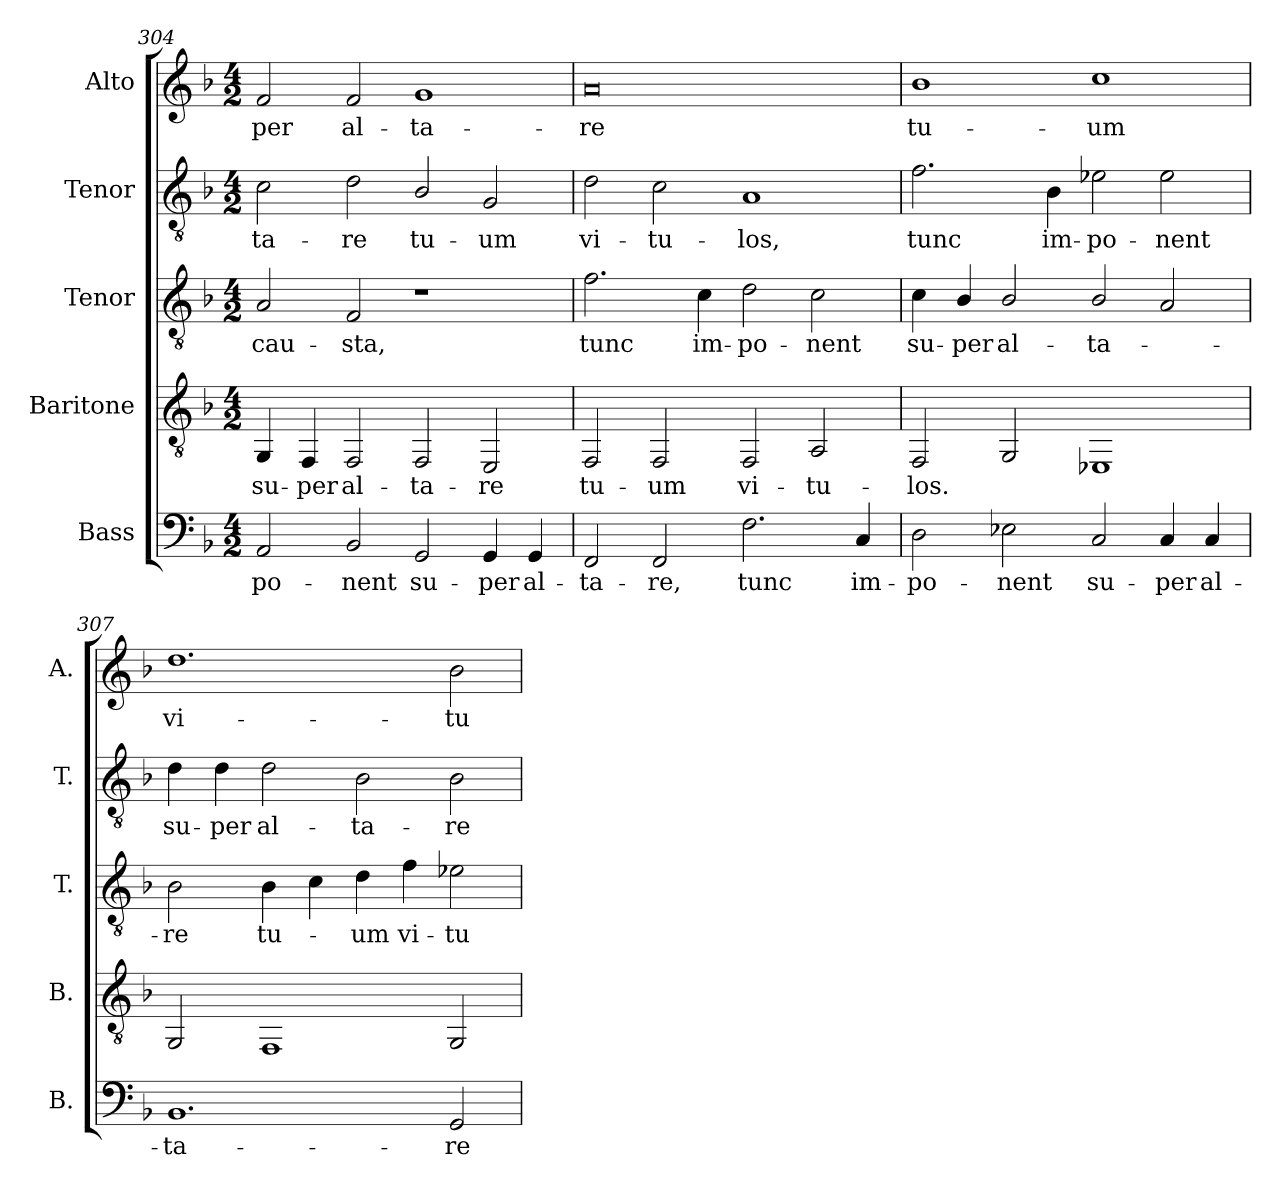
**kern	**text	**kern	**text	**kern	**text	**kern	**text	**kern	**text
*part5	*part5	*part4	*part4	*part3	*part3	*part2	*part2	*part1	*part1
*staff5	*staff5	*staff4	*staff4	*staff3	*staff3	*staff2	*staff2	*staff1	*staff1
*I"Bass	*	*I"Baritone	*	*I"Tenor	*	*I"Tenor	*	*I"Alto	*
*I'B.	*	*I'B.	*	*I'T.	*	*I'T.	*	*I'A.	*
!!LO:PB:g=z
*clefF4	*	*clefGv2	*	*clefGv2	*	*clefGv2	*	*clefG2	*
*	*	*	*	*ITrd7c12	*	*ITrd7c12	*	*	*
*k[b-]	*	*k[b-]	*	*k[b-]	*	*k[b-]	*	*k[b-]	*
*F:	*	*F:	*	*F:	*	*F:	*	*F:	*
*M4/2	*	*M4/2	*	*M4/2	*	*M4/2	*	*M4/2	*
=304	=304	=304	=304	=304	=304	=304	=304	=304	=304
!	!LO:LY:b:color=#000000	!	!	!	!	!	!	!	!
!	!	!	!LO:LY:b:color=#000000	!	!	!	!	!	!
!	!	!	!	!	!LO:LY:b:color=#000000	!	!	!	!
!	!	!	!	!	!	!	!LO:LY:b:color=#000000	!	!
!	!	!	!	!	!	!	!	!	!LO:LY:b:color=#000000
2AAi/	-po-	4GGi/	su-	2AAi/	-cau-	2Ci\	-ta-	2fi/	-per
!	!	!	!LO:LY:b:color=#000000	!	!	!	!	!	!
.	.	4FFi/	-per	.	.	.	.	.	.
!	!LO:LY:b:color=#000000	!	!	!	!	!	!	!	!
!	!	!	!LO:LY:b:color=#000000	!	!	!	!	!	!
!	!	!	!	!	!LO:LY:b:color=#000000	!	!	!	!
!	!	!	!	!	!	!	!LO:LY:b:color=#000000	!	!
!	!	!	!	!	!	!	!	!	!LO:LY:b:color=#000000
2BB-i/	-nent	2FFi/	al-	2FFi/	-sta,	2Di\	-re	2fi/	al-
!	!LO:LY:b:color=#000000	!	!	!	!	!	!	!	!
!	!	!	!LO:LY:b:color=#000000	!	!	!	!	!	!
!	!	!	!	!	!	!	!LO:LY:b:color=#000000	!	!
!	!	!	!	!	!	!	!	!	!LO:LY:b:color=#000000
2GGi/	su-	2FFi/	-ta-	1r	.	2BB-i/	tu-	1gi	-ta-
!	!LO:LY:b:color=#000000	!	!	!	!	!	!	!	!
!	!	!	!LO:LY:b:color=#000000	!	!	!	!	!	!
!	!	!	!	!	!	!	!LO:LY:b:color=#000000	!	!
4GGi/	-per	2EEi/	-re	.	.	2GGi/	-um	.	.
!	!LO:LY:b:color=#000000	!	!	!	!	!	!	!	!
4GGi/	al-	.	.	.	.	.	.	.	.
=305	=305	=305	=305	=305	=305	=305	=305	=305	=305
!	!LO:LY:b:color=#000000	!	!	!	!	!	!	!	!
!	!	!	!LO:LY:b:color=#000000	!	!	!	!	!	!
!	!	!	!	!	!LO:LY:b:color=#000000	!	!	!	!
!	!	!	!	!	!	!	!LO:LY:b:color=#000000	!	!
!	!	!	!	!	!	!	!	!	!LO:LY:b:color=#000000
2FFi/	-ta-	2FFi/	tu-	2.Fi\	tunc	2Di\	vi-	0ai	-re
!	!LO:LY:b:color=#000000	!	!	!	!	!	!	!	!
!	!	!	!LO:LY:b:color=#000000	!	!	!	!	!	!
!	!	!	!	!	!	!	!LO:LY:b:color=#000000	!	!
2FFi/	-re,	2FFi/	-um	.	.	2Ci\	-tu-	.	.
!	!	!	!	!	!LO:LY:b:color=#000000	!	!	!	!
.	.	.	.	4Ci\	im-	.	.	.	.
!	!LO:LY:b:color=#000000	!	!	!	!	!	!	!	!
!	!	!	!LO:LY:b:color=#000000	!	!	!	!	!	!
!	!	!	!	!	!LO:LY:b:color=#000000	!	!	!	!
!	!	!	!	!	!	!	!LO:LY:b:color=#000000	!	!
2.Fi\	tunc	2FFi/	vi-	2Di\	-po-	1AAi	-los,	.	.
!	!	!	!LO:LY:b:color=#000000	!	!	!	!	!	!
!	!	!	!	!	!LO:LY:b:color=#000000	!	!	!	!
.	.	2AAi/	-tu-	2Ci\	-nent	.	.	.	.
!	!LO:LY:b:color=#000000	!	!	!	!	!	!	!	!
4Ci/	im-	.	.	.	.	.	.	.	.
=306	=306	=306	=306	=306	=306	=306	=306	=306	=306
!	!LO:LY:b:color=#000000	!	!	!	!	!	!	!	!
!	!	!	!LO:LY:b:color=#000000	!	!	!	!	!	!
!	!	!	!	!	!LO:LY:b:color=#000000	!	!	!	!
!	!	!	!	!	!	!	!LO:LY:b:color=#000000	!	!
!	!	!	!	!	!	!	!	!	!LO:LY:b:color=#000000
2Di\	-po-	2FFi/	-los.	4Ci\	su-	2.Fi\	tunc	1b-i	tu-
!	!	!	!	!	!LO:LY:b:color=#000000	!	!	!	!
.	.	.	.	4BB-i/	-per	.	.	.	.
!	!LO:LY:b:color=#000000	!	!	!	!	!	!	!	!
!	!	!	!	!	!LO:LY:b:color=#000000	!	!	!	!
2E-Xi\	-nent	2GGi/	.	2BB-i/	al-	.	.	.	.
!	!	!	!	!	!	!	!LO:LY:b:color=#000000	!	!
.	.	.	.	.	.	4BB-i\	im-	.	.
!	!LO:LY:b:color=#000000	!	!	!	!	!	!	!	!
!	!	!	!	!	!LO:LY:b:color=#000000	!	!	!	!
!	!	!	!	!	!	!	!LO:LY:b:color=#000000	!	!
!	!	!	!	!	!	!	!	!	!LO:LY:b:color=#000000
2Ci/	su-	1EE-Xi	.	2BB-i/	-ta-	2E-Xi\	-po-	1cci	-um
!	!LO:LY:b:color=#000000	!	!	!	!	!	!	!	!
!	!	!	!	!	!	!	!LO:LY:b:color=#000000	!	!
4Ci/	-per	.	.	2AAi/	.	2E-i\	-nent	.	.
!	!LO:LY:b:color=#000000	!	!	!	!	!	!	!	!
4Ci/	al-	.	.	.	.	.	.	.	.
=307	=307	=307	=307	=307	=307	=307	=307	=307	=307
!	!LO:LY:b:color=#000000	!	!	!	!	!	!	!	!
!	!	!	!	!	!LO:LY:b:color=#000000	!	!	!	!
!	!	!	!	!	!	!	!LO:LY:b:color=#000000	!	!
!	!	!	!	!	!	!	!	!	!LO:LY:b:color=#000000
1.BB-i	-ta-	2GGi/	.	2BB-i\	-re	4Di\	su-	1.ddi	vi-
!	!	!	!	!	!	!	!LO:LY:b:color=#000000	!	!
.	.	.	.	.	.	4Di\	-per	.	.
!	!	!	!	!	!LO:LY:b:color=#000000	!	!	!	!
!	!	!	!	!	!	!	!LO:LY:b:color=#000000	!	!
.	.	1FFi	.	4BB-i\	tu-	2Di\	al-	.	.
.	.	.	.	4Ci\	.	.	.	.	.
!	!	!	!	!	!LO:LY:b:color=#000000	!	!	!	!
!	!	!	!	!	!	!	!LO:LY:b:color=#000000	!	!
.	.	.	.	4Di\	-um	2BB-i\	-ta-	.	.
!	!	!	!	!	!LO:LY:b:color=#000000	!	!	!	!
.	.	.	.	4Fi\	vi-	.	.	.	.
!	!LO:LY:b:color=#000000	!	!	!	!	!	!	!	!
!	!	!	!	!	!LO:LY:b:color=#000000	!	!	!	!
!	!	!	!	!	!	!	!LO:LY:b:color=#000000	!	!
!	!	!	!	!	!	!	!	!	!LO:LY:b:color=#000000
2GGi/	-re	2GGi/	.	2E-Xi\	-tu-	2BB-i\	-re	2b-i\	-tu-
=	=	=	=	=	=	=	=	=	=
*-	*-	*-	*-	*-	*-	*-	*-	*-	*-
